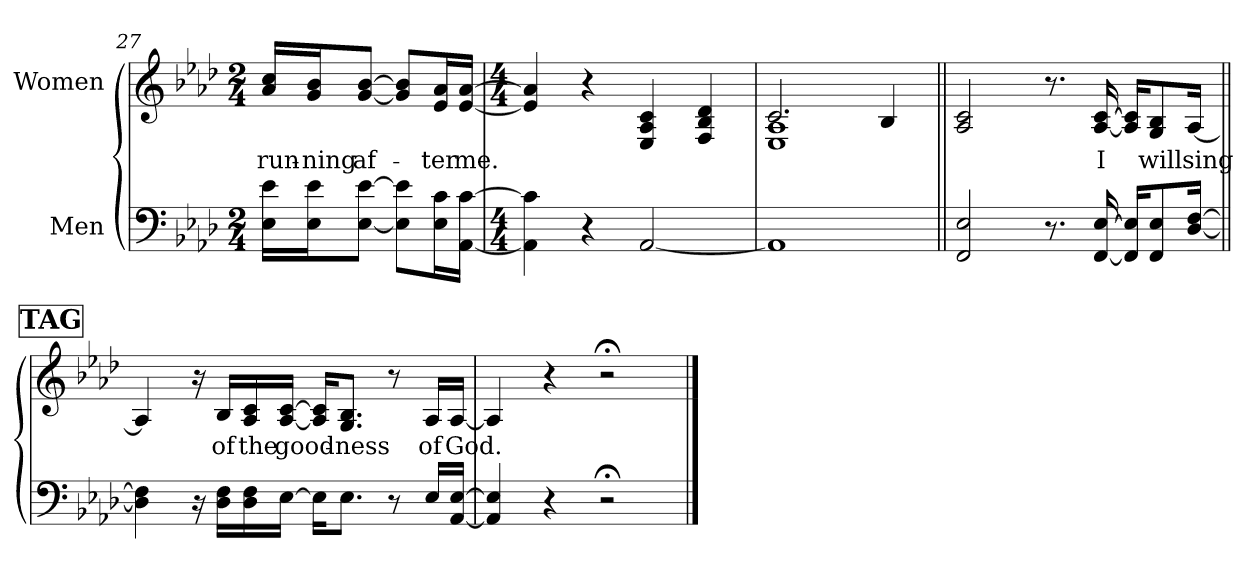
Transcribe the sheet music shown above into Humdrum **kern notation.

**kern	**kern	**text
*part2	*part1	*part1
*staff2	*staff1	*staff1
*I"Men	*I"Women	*
!!LO:PB:g=z
*clefF4	*clefG2	*
*k[b-e-a-d-]	*k[b-e-a-d-]	*
*A-:	*A-:	*
*M2/4	*M2/4	*
=27	=27	=27
!	!	!LO:LY:b
16E-\ 16e-\LL	16a-/ 16cc/LL	run-
!	!	!LO:LY:b
16E-\ 16e-\J	16g/ 16b-/J	-ning
!	!	!LO:LY:b
[8E-\ [8e-\J	[8g/ [8b-/J	af-
8E-\] 8e-\]L	8g/] 8b-/]L	.
!	!	!LO:LY:b
16E-\ 16c\L	16e-/ 16a-/L	-ter
!	!	!LO:LY:b
[16AA-\ [16c\JJ	[16e-/ [16a-/JJ	me.
=28	=28	=28
*M4/4	*M4/4	*
4AA-\] 4c\]	4e-/] 4a-/]	.
4r	4r	.
[2AA-!/	4E-!/ 4A-!/ 4c!/	.
.	4F!/ 4B-!/ 4d-!/	.
=29	=29	=29
*	*^	*
1AA-!]	2.c!/	1E-! 1A-!	.
.	4B-!/	.	.
*	*v	*v	*
!!LO:LB:g=z
=30||	=30||	=30||
(<(<2FF/ 2E-/	(<(<2A-/ 2c/	.
8.r	8.r	.
!	!	!LO:LY:b
[16FF/ [16E-/	[16A-/ [16c/	I
16FF/] 16E-/]KL	16A-/] 16c/]KL	.
!	!	!LO:LY:b
8FF/ 8E-/	8G/ 8B-/	will
!	!	!LO:LY:b
[16D-/ [16F/Jk	[16A-/Jk	sing
!!LO:REH:place=s1:a:B:t=TAG
=31||	=31||	=31||
4D-\] 4F\]	4A-/]	.
16r	16r	.
!	!	!LO:LY:b
16D-\ 16F\LL	16B-/LL	of
!	!	!LO:LY:b
16D-\ 16F\	16A-/ 16c/	the
!	!	!LO:LY:b
[16E-\JJ	[16A-/ [16c/JJ	good-
16E-\KL]	16A-/] 16c/]KL	.
!	!	!LO:LY:b
8.E-\J	8.G/ 8.B-/J	-ness
8r	8r	.
!	!	!LO:LY:b
16E-/LL	16A-/LL	of
!	!	!LO:LY:b
[16AA-/ [16E-/JJ	[16A-/JJ	God.
=32	=32	=32
4AA-/] 4E-/]	4A-/]	.
4r	4r	.
2r;<	2r;<	.
==	==	==
*-	*-	*-
